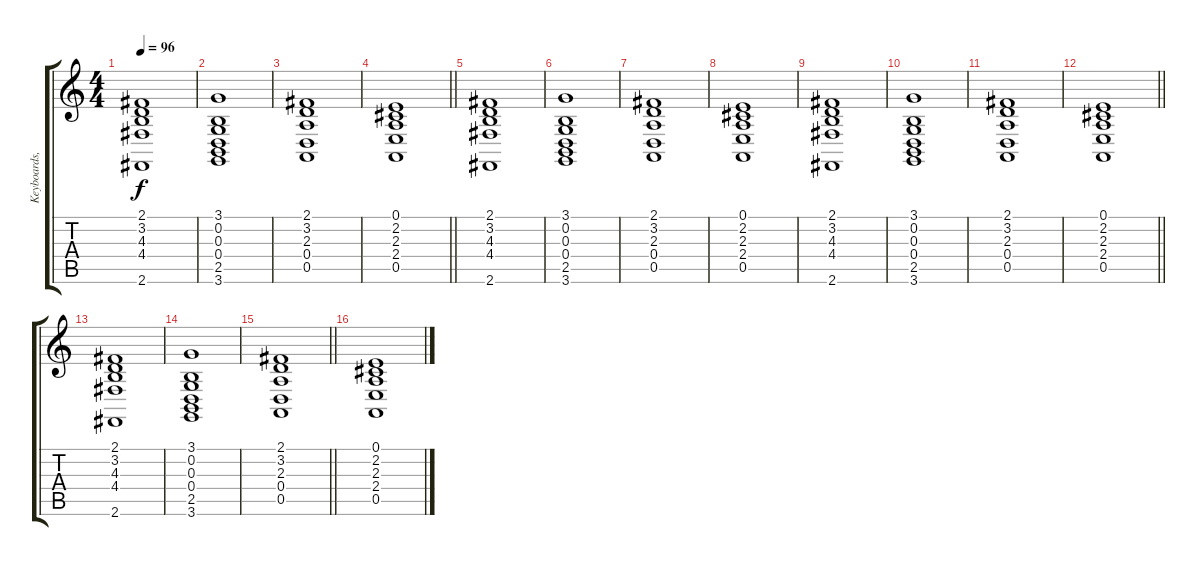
\track ("Keyboards, atmosphere" "Keyboards,") {instrument stringensemble2}
\staff {score tabs}
\tuning (E4 B3 G3 D3 A2 E2) {hide}
\ts (4 4)
\tempo 96
\clef g2
\ks c
(2.1 3.2 4.3 4.4 2.6).1{dy f} |
(3.1 0.2 0.3 0.4 2.5 3.6).1 |
(2.1 3.2 2.3 0.4 0.5).1 |
\barLineRight lightlight
(0.1 2.2 2.3 2.4 0.5).1 |
(2.1 3.2 4.3 4.4 2.6).1 |
(3.1 0.2 0.3 0.4 2.5 3.6).1 |
(2.1 3.2 2.3 0.4 0.5).1 |
(0.1 2.2 2.3 2.4 0.5).1 |
(2.1 3.2 4.3 4.4 2.6).1 |
(3.1 0.2 0.3 0.4 2.5 3.6).1 |
(2.1 3.2 2.3 0.4 0.5).1 |
\barLineRight lightlight
(0.1 2.2 2.3 2.4 0.5).1 |
(2.1 3.2 4.3 4.4 2.6).1 |
(3.1 0.2 0.3 0.4 2.5 3.6).1 |
\barLineRight lightlight
(2.1 3.2 2.3 0.4 0.5).1 |
(0.1 2.2 2.3 2.4 0.5).1
